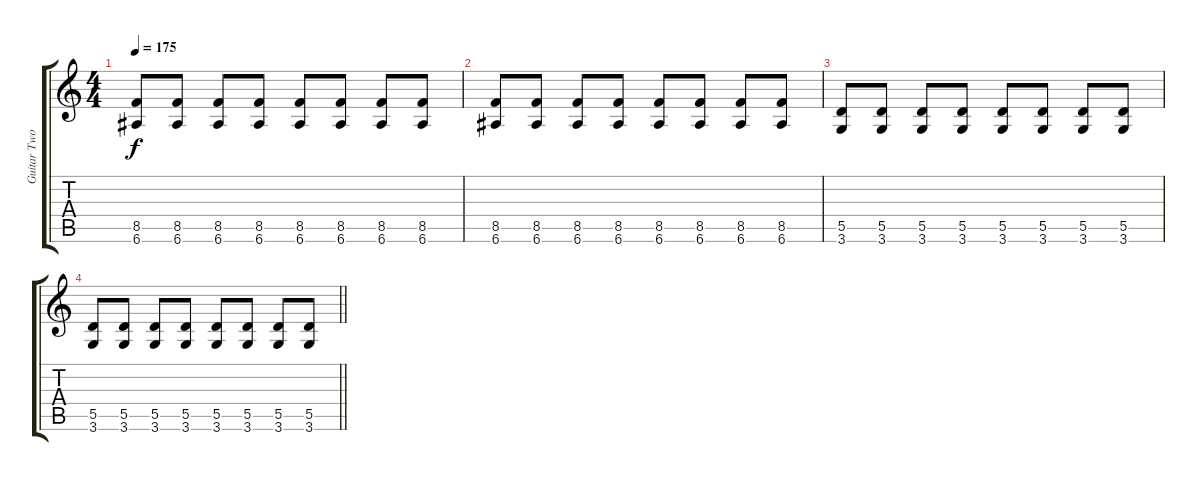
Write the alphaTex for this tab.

\track ("Guitar Two" "Guitar Two") {instrument distortionguitar}
\staff {score tabs}
\tuning (E4 B3 G3 D3 A2 E2) {hide}
\ts (4 4)
\tempo 175
\clef g2
\ks c
(8.5 6.6).8{dy f} (8.5 6.6).8 (8.5 6.6).8 (8.5 6.6).8 (8.5 6.6).8 (8.5 6.6).8 (8.5 6.6).8 (8.5 6.6).8 |
(8.5 6.6).8 (8.5 6.6).8 (8.5 6.6).8 (8.5 6.6).8 (8.5 6.6).8 (8.5 6.6).8 (8.5 6.6).8 (8.5 6.6).8 |
(5.5 3.6).8 (5.5 3.6).8 (5.5 3.6).8 (5.5 3.6).8 (5.5 3.6).8 (5.5 3.6).8 (5.5 3.6).8 (5.5 3.6).8 |
\barLineRight lightlight
(5.5 3.6).8 (5.5 3.6).8 (5.5 3.6).8 (5.5 3.6).8 (5.5 3.6).8 (5.5 3.6).8 (5.5 3.6).8 (5.5 3.6).8
